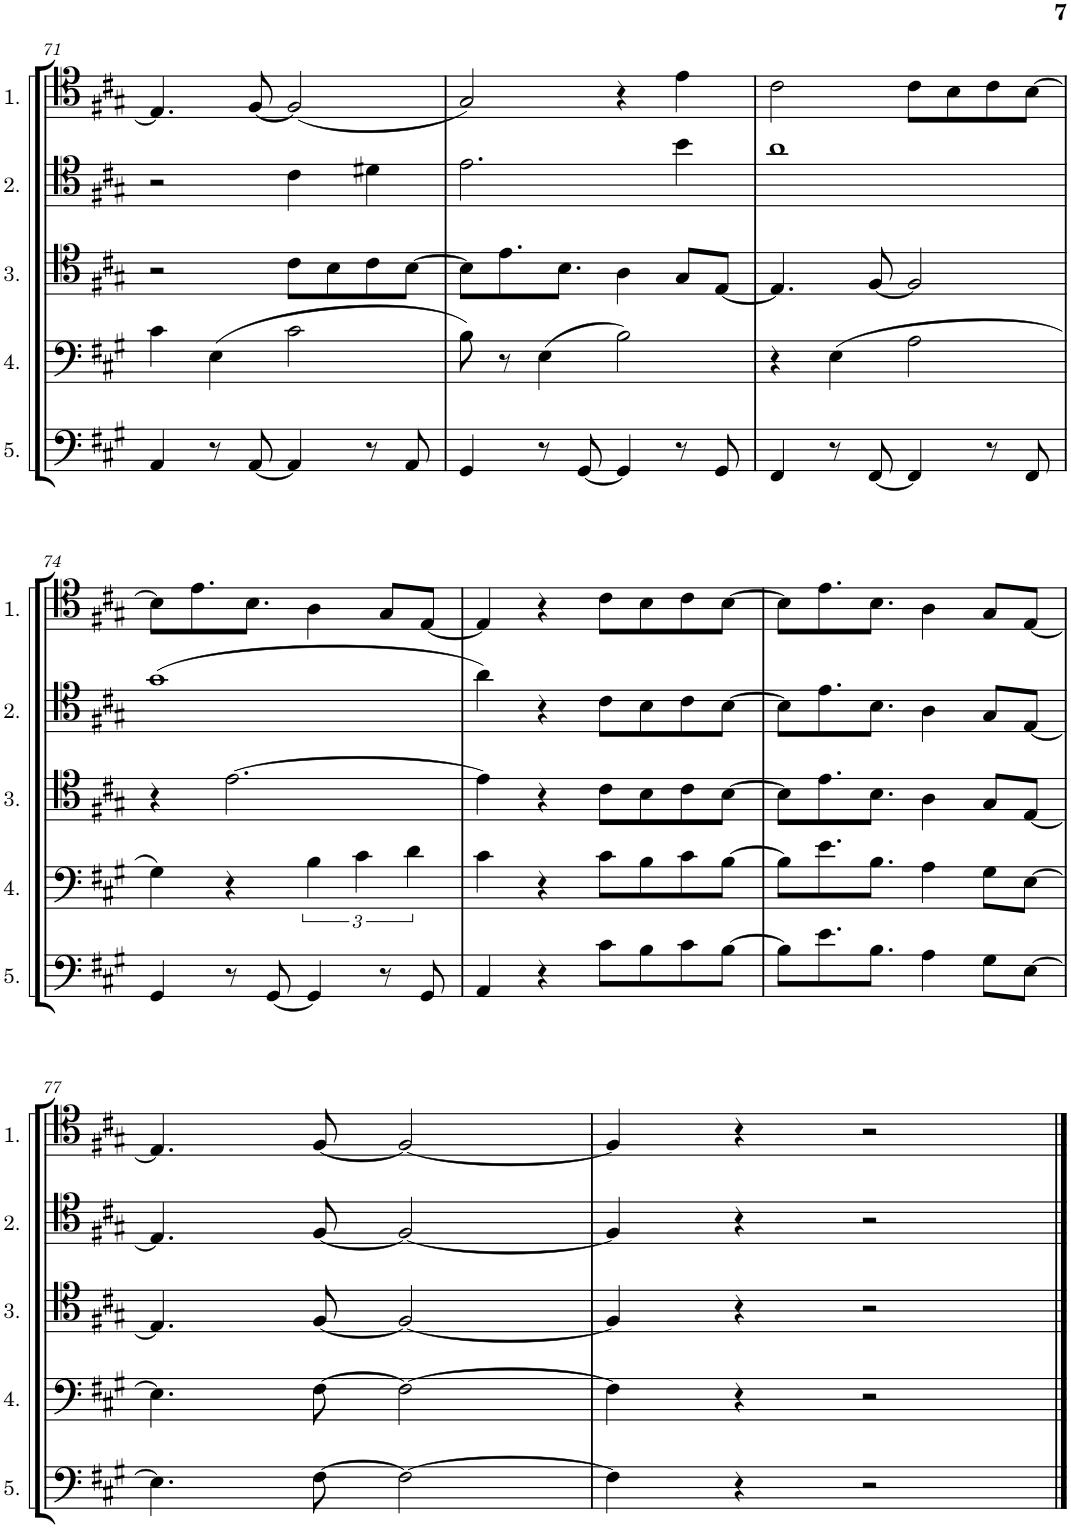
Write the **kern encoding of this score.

**kern	**kern	**kern	**kern	**kern
*part5	*part4	*part3	*part2	*part1
*staff5	*staff4	*staff3	*staff2	*staff1
*I"Cello 5	*I"Cello 4	*I"Cello 3	*I"Cello 2	*I"Cello 1
!!LO:PB:g=z
*clefF4	*clefF4	*clefC4	*clefC4	*clefC4
*k[f#c#g#]	*k[f#c#g#]	*k[f#c#g#]	*k[f#c#g#]	*k[f#c#g#]
*M4/4	*M4/4	*M4/4	*M4/4	*M4/4
=71	=71	=71	=71	=71
4AA/	4c#\	2r	2r	4.E/]
8r	(4E\	.	.	.
[8AA/	.	.	.	[8F#/
4AA/]	2c#\	8c#\L	4c#\	(2F#/]
.	.	8B\	.	.
8r	.	8c#\	4d#X\	.
8AA/	.	[8B\J	.	.
=72	=72	=72	=72	=72
4GG#/	8B\)	8B\L]	2.e\	2G#/)
.	8r	8.e\	.	.
8r	(4E\	.	.	.
.	.	8.B\J	.	.
[8GG#/	.	.	.	.
4GG#/]	2B\)	4A\	.	4r
8r	.	8G#/L	4b\	4e\
8GG#/	.	[8E/J	.	.
=73	=73	=73	=73	=73
4FF#/	4r	4.E/]	1a	2c#\
8r	(4E\	.	.	.
[8FF#/	.	[8F#/	.	.
4FF#/]	2A\	2F#/]	.	8c#\L
.	.	.	.	8B\
8r	.	.	.	8c#\
8FF#/	.	.	.	[8B\J
!!LO:LB:g=z
=74	=74	=74	=74	=74
4GG#/	4G#\)	4r	(1g#	8B\L]
.	.	.	.	8.e\
8r	4r	[2.e\	.	.
.	.	.	.	8.B\J
[8GG#/	.	.	.	.
4GG#/]	6B\	.	.	4A\
.	6c#\	.	.	.
8r	.	.	.	8G#/L
.	6d\	.	.	.
8GG#/	.	.	.	[8E/J
=75	=75	=75	=75	=75
4AA/	4c#\	4e\]	4a\)	4E/]
4r	4r	4r	4r	4r
8c#\L	8c#\L	8c#\L	8c#\L	8c#\L
8B\	8B\	8B\	8B\	8B\
8c#\	8c#\	8c#\	8c#\	8c#\
[8B\J	[8B\J	[8B\J	[8B\J	[8B\J
=76	=76	=76	=76	=76
8B\L]	8B\L]	8B\L]	8B\L]	8B\L]
8.e\	8.e\	8.e\	8.e\	8.e\
8.B\J	8.B\J	8.B\J	8.B\J	8.B\J
4A\	4A\	4A\	4A\	4A\
8G#\L	8G#\L	8G#/L	8G#/L	8G#/L
[8E\J	[8E\J	[8E/J	[8E/J	[8E/J
!!LO:LB:g=z
=77	=77	=77	=77	=77
4.E\]	4.E\]	4.E/]	4.E/]	4.E/]
[8F#\	[8F#\	[8F#/	[8F#/	[8F#/
2F#\_	2F#\_	2F#/_	2F#/_	2F#/_
=78	=78	=78	=78	=78
4F#\]	4F#\]	4F#/]	4F#/]	4F#/]
4r	4r	4r	4r	4r
2r	2r	2r	2r	2r
==	==	==	==	==
*-	*-	*-	*-	*-
